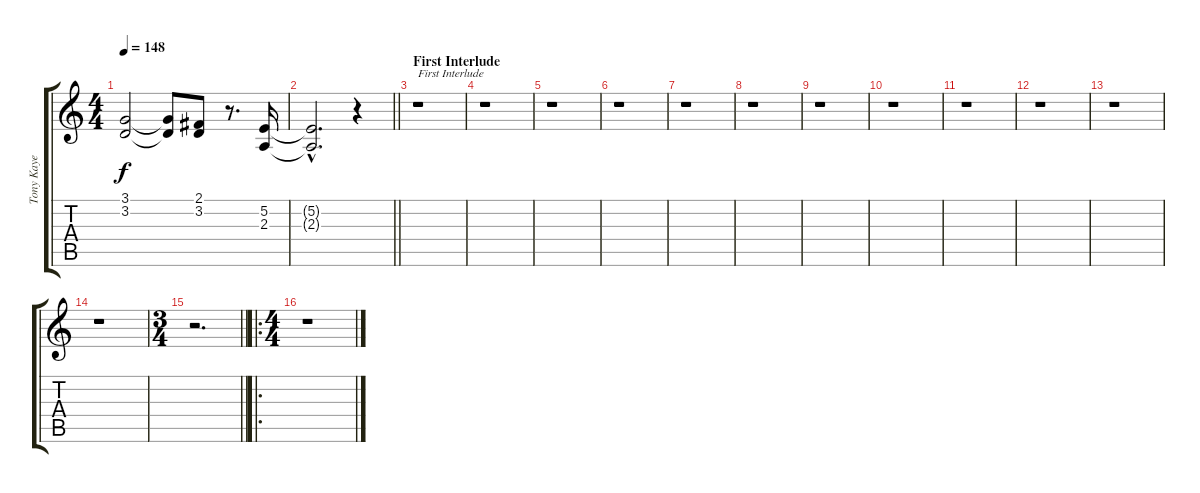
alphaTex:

\track ("Tony Kaye 1" "Tony Kaye ") {instrument reedorgan}
\staff {score tabs}
\tuning (E4 B3 G3 D3 A2 E2) {hide}
\ts (4 4)
\tempo 148
\clef g2
\ks c
(3.1{t} 3.2{t}).2{dy f} (3.1{t} 3.2{t}).8 (2.1 3.2).8 r.8{d} (5.2 2.3).16 |
\barLineRight lightlight
(5.2{hac t} 2.3{hac t}).2{d} r.4 |
\section ("" "First Interlude")
r.1{txt "First Interlude"} |
r.1 |
r.1 |
r.1 |
r.1 |
r.1 |
r.1 |
r.1 |
r.1 |
r.1 |
r.1 |
r.1 |
\ts (3 4)
\barLineRight lightlight
r.2{d} |
\ro
\ts (4 4)
r.1
